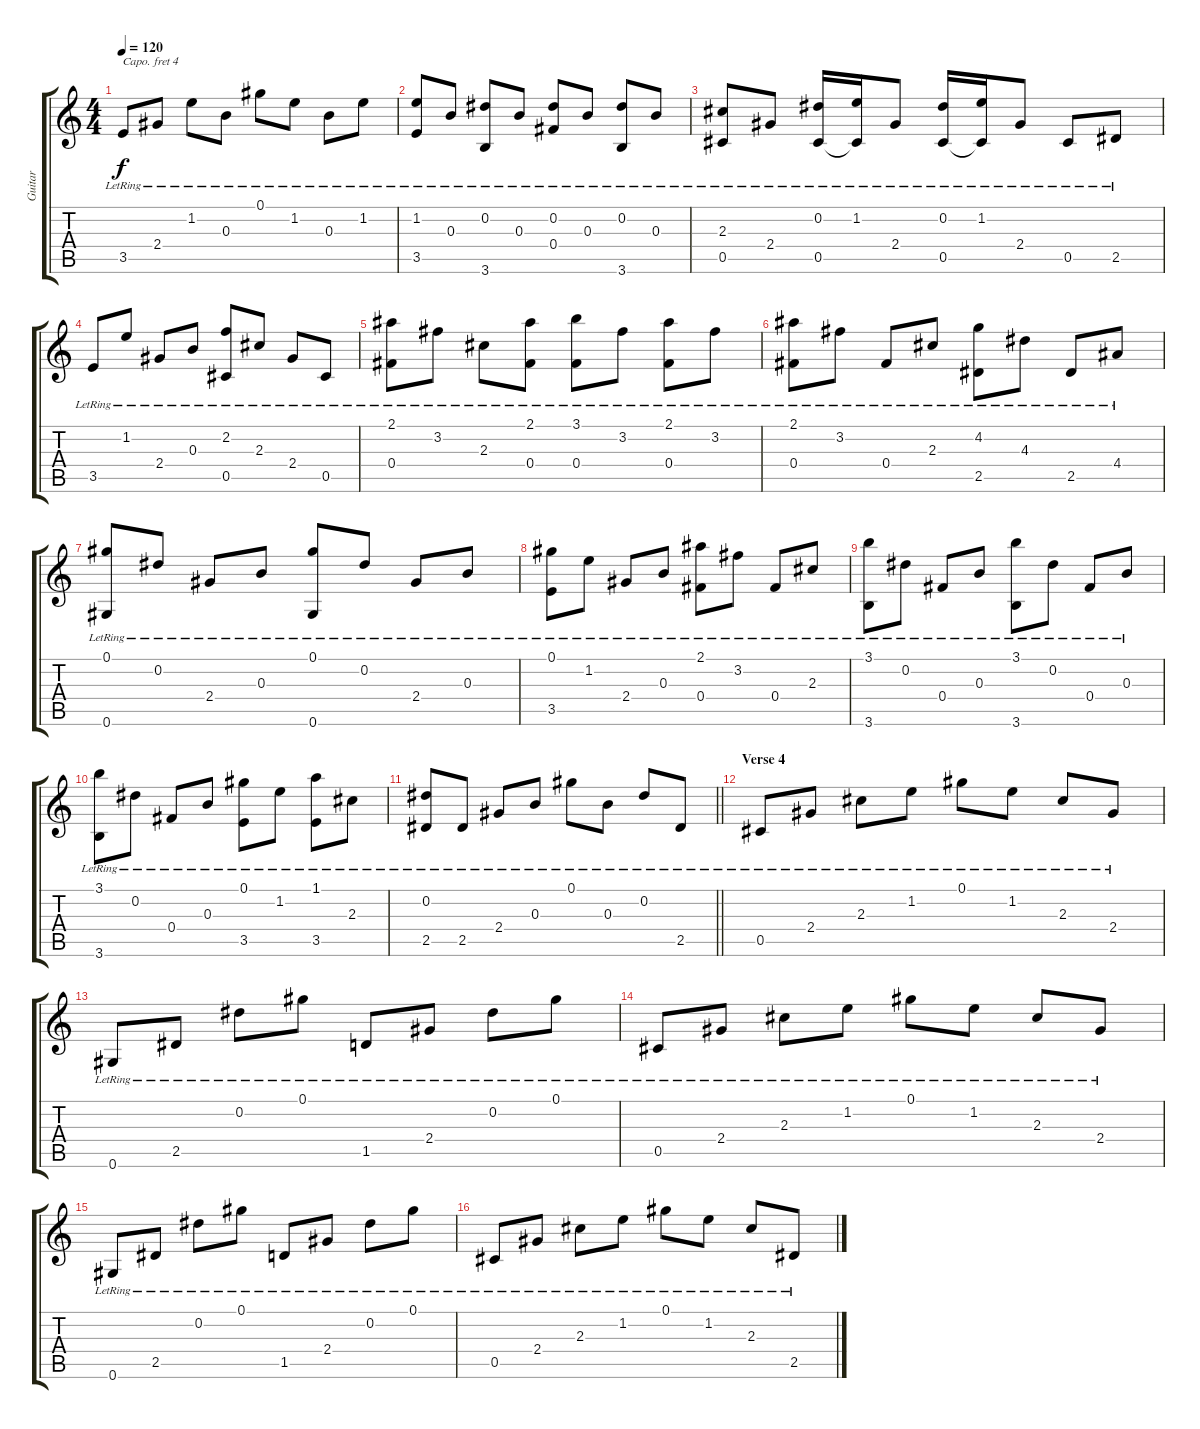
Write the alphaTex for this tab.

\track ("Guitar" "Guitar") {instrument acousticguitarsteel}
\staff {score tabs}
\capo 4
\tuning (E4 B3 G3 D3 A2 E2) {hide}
\ts (4 4)
\tempo 120
\clef g2
\ks c
3.5{lr}.8{dy f} 2.4{lr}.8 1.2{lr}.8 0.3{lr}.8 0.1{lr}.8 1.2{lr}.8 0.3{lr}.8 1.2{lr}.8 |
(1.2{lr} 3.5{lr}).8 0.3{lr}.8 (0.2{lr} 3.6{lr}).8 0.3{lr}.8 (0.2{lr} 0.4{lr}).8 0.3{lr}.8 (0.2{lr} 3.6{lr}).8 0.3{lr}.8 |
(2.3{lr} 0.5{lr}).8 2.4{lr}.8 (0.2{lr} 0.5{lr}).16 (1.2{lr} 0.5{t}).16 2.4{lr}.8 (0.2{lr} 0.5{lr}).16 (1.2{lr} 0.5{t}).16 2.4{lr}.8 0.5{lr}.8 2.5{lr}.8 |
3.5{lr}.8 1.2{lr}.8 2.4{lr}.8 0.3{lr}.8 (2.2{lr} 0.5{lr}).8 2.3{lr}.8 2.4{lr}.8 0.5{lr}.8 |
(2.1{lr} 0.4{lr}).8 3.2{lr}.8 2.3{lr}.8 (2.1{lr} 0.4{lr}).8 (3.1{lr} 0.4{lr}).8 3.2{lr}.8 (2.1{lr} 0.4{lr}).8 3.2{lr}.8 |
(2.1{lr} 0.4{lr}).8 3.2{lr}.8 0.4{lr}.8 2.3{lr}.8 (4.2{lr} 2.5{lr}).8 4.3{lr}.8 2.5{lr}.8 4.4{lr}.8 |
(0.1{lr} 0.6{lr}).8 0.2{lr}.8 2.4{lr}.8 0.3{lr}.8 (0.1{lr} 0.6{lr}).8 0.2{lr}.8 2.4{lr}.8 0.3{lr}.8 |
(0.1{lr} 3.5{lr}).8 1.2{lr}.8 2.4{lr}.8 0.3{lr}.8 (2.1{lr} 0.4{lr}).8 3.2{lr}.8 0.4{lr}.8 2.3{lr}.8 |
(3.1{lr} 3.6{lr}).8 0.2{lr}.8 0.4{lr}.8 0.3{lr}.8 (3.1{lr} 3.6{lr}).8 0.2{lr}.8 0.4{lr}.8 0.3{lr}.8 |
(3.1{lr} 3.6{lr}).8 0.2{lr}.8 0.4{lr}.8 0.3{lr}.8 (0.1{lr} 3.5{lr}).8 1.2{lr}.8 (1.1{lr} 3.5{lr}).8 2.3{lr}.8 |
\barLineRight lightlight
(0.2{lr} 2.5{lr}).8 2.5{lr}.8 2.4{lr}.8 0.3{lr}.8 0.1{lr}.8 0.3{lr}.8 0.2{lr}.8 2.5{lr}.8 |
\section ("" "Verse 4")
0.5{lr}.8 2.4{lr}.8 2.3{lr}.8 1.2{lr}.8 0.1{lr}.8 1.2{lr}.8 2.3{lr}.8 2.4{lr}.8 |
0.6{lr}.8 2.5{lr}.8 0.2{lr}.8 0.1{lr}.8 1.5{lr}.8 2.4{lr}.8 0.2{lr}.8 0.1{lr}.8 |
0.5{lr}.8 2.4{lr}.8 2.3{lr}.8 1.2{lr}.8 0.1{lr}.8 1.2{lr}.8 2.3{lr}.8 2.4{lr}.8 |
0.6{lr}.8 2.5{lr}.8 0.2{lr}.8 0.1{lr}.8 1.5{lr}.8 2.4{lr}.8 0.2{lr}.8 0.1{lr}.8 |
0.5{lr}.8 2.4{lr}.8 2.3{lr}.8 1.2{lr}.8 0.1{lr}.8 1.2{lr}.8 2.3{lr}.8 2.5{lr}.8
